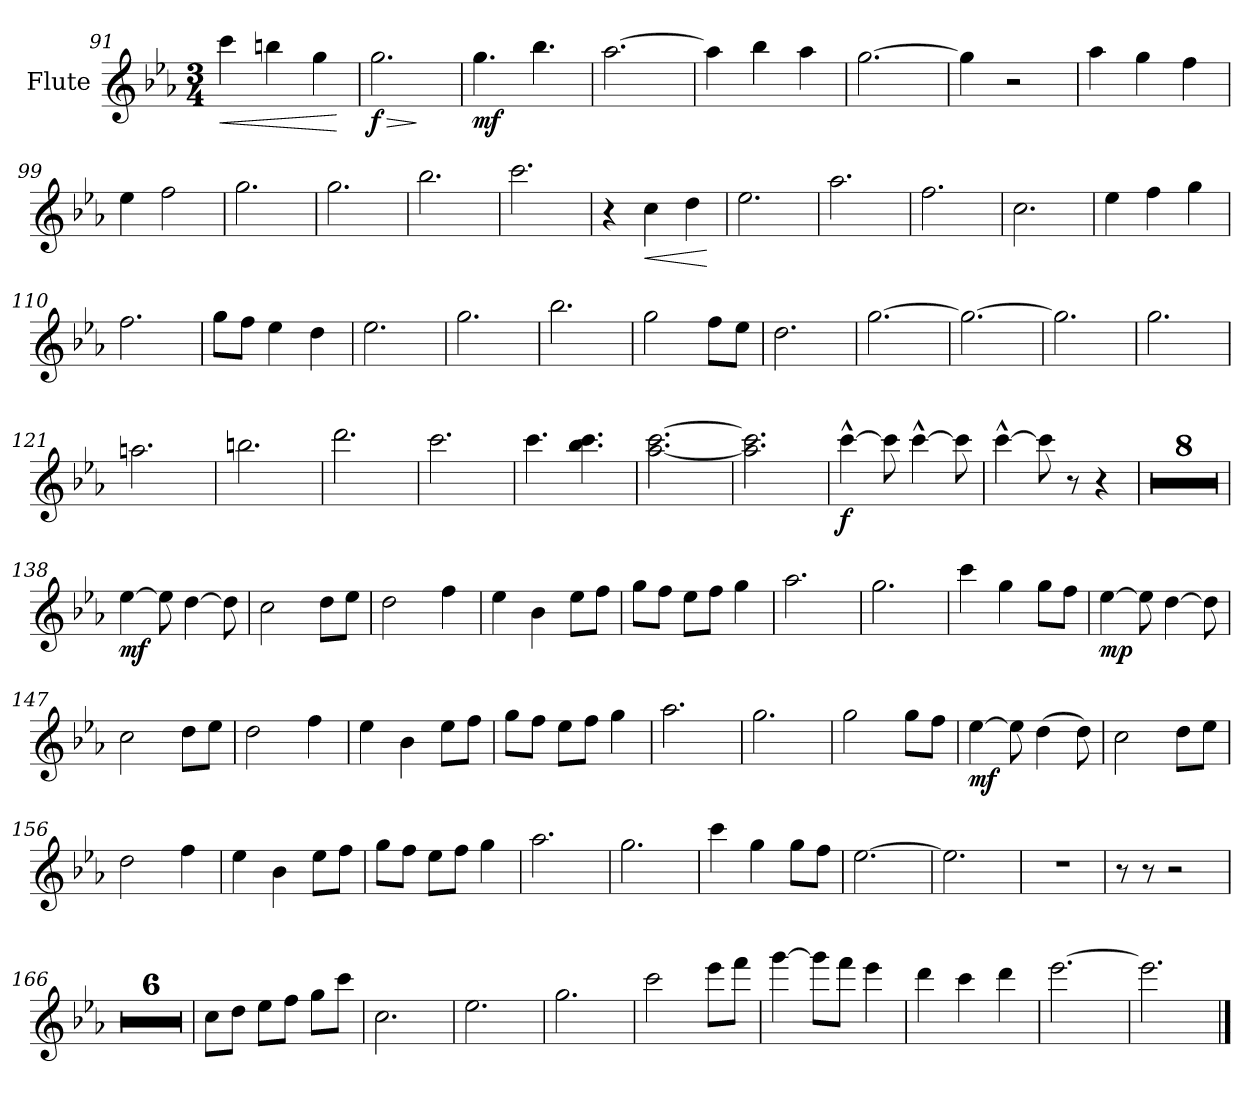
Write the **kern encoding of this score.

**kern	**dynam
*part1	*part1
*staff1	*staff1
*I"Flute	*
*I'Fl.	*
*clefG2	*
*k[b-e-a-]	*
*M3/4	*
=91	=91
!	!LO:HP:b
4ccc\	<
4bbn\	.
4gg\	.
.	[
=92	=92
!	!LO:HP:b
!	!LO:DY:n=1:b
2.gg\	> f
.	]
=93	=93
!	!LO:DY:b
4.gg\	mf
4.bb-\	.
!!LO:PB:g=z
=94	=94
[2.aa-\	.
=95	=95
4aa-\]	.
4bb-\	.
4aa-\	.
=96	=96
[2.gg\	.
=97	=97
4gg\]	.
2r	.
=98	=98
4aa-\	.
4gg\	.
4ff\	.
=99	=99
4ee-\	.
2ff\	.
=100	=100
2.gg\	.
=101	=101
2.gg\	.
=102	=102
2.bb-\	.
=103	=103
2.ccc\	.
=104	=104
4r	.
!	!LO:HP:b
4cc\	<
4dd\	.
.	[
=105	=105
2.ee-\	.
=106	=106
2.aa-\	.
=107	=107
2.ff\	.
!!LO:LB:g=z
=108	=108
2.cc\	.
=109	=109
4ee-\	.
4ff\	.
4gg\	.
=110	=110
2.ff\	.
=111	=111
8gg\L	.
8ff\J	.
4ee-\	.
4dd\	.
=112	=112
2.ee-\	.
=113	=113
2.gg\	.
=114	=114
2.bb-\	.
=115	=115
2gg\	.
8ff\L	.
8ee-\J	.
=116	=116
2.dd\	.
=117	=117
[2.gg\	.
=118	=118
2.gg\_	.
=119	=119
2.gg\]	.
=120	=120
2.gg\	.
=121	=121
2.aan\	.
!!LO:LB:g=z
=122	=122
2.bbn\	.
=123	=123
2.ddd\	.
=124	=124
2.ccc\	.
=125	=125
4.ccc\	.
4.bb-\ 4.ccc\	.
=126	=126
[2.aa-\ [2.ccc\	.
=127	=127
2.aa-\] 2.ccc\]	.
=128	=128
!	!LO:DY:b
[4ccc^^\	f
8ccc\]	.
[4ccc^^\	.
8ccc\]	.
=129	=129
[4ccc^^\	.
8ccc\]	.
8r	.
4r	.
=130	=130
2.r	.
=131	=131
2.r	.
=132	=132
2.r	.
=133	=133
2.r	.
=134	=134
2.r	.
!!LO:LB:g=z
=135	=135
2.r	.
=136	=136
2.r	.
=137	=137
2.r	.
=138	=138
!	!LO:DY:b
[4ee-\	mf
8ee-\]	.
[4dd\	.
8dd\]	.
=139	=139
2cc\	.
8dd\L	.
8ee-\J	.
=140	=140
2dd\	.
4ff\	.
=141	=141
4ee-\	.
4b-\	.
8ee-\L	.
8ff\J	.
=142	=142
8gg\L	.
8ff\J	.
8ee-\L	.
8ff\J	.
4gg\	.
=143	=143
2.aa-\	.
=144	=144
2.gg\	.
=145	=145
4ccc\	.
4gg\	.
8gg\L	.
8ff\J	.
!!LO:LB:g=z
=146	=146
!	!LO:DY:b
[4ee-\	mp
8ee-\]	.
[4dd\	.
8dd\]	.
=147	=147
2cc\	.
8dd\L	.
8ee-\J	.
=148	=148
2dd\	.
4ff\	.
=149	=149
4ee-\	.
4b-\	.
8ee-\L	.
8ff\J	.
=150	=150
8gg\L	.
8ff\J	.
8ee-\L	.
8ff\J	.
4gg\	.
=151	=151
2.aa-\	.
=152	=152
2.gg\	.
=153	=153
2gg\	.
8gg\L	.
8ff\J	.
=154	=154
!	!LO:DY:b
[4ee-\	mf
8ee-\]	.
(4dd\	.
8dd\)	.
=155	=155
2cc\	.
8dd\L	.
8ee-\J	.
=156	=156
2dd\	.
4ff\	.
!!LO:LB:g=z
=157	=157
4ee-\	.
4b-\	.
8ee-\L	.
8ff\J	.
=158	=158
8gg\L	.
8ff\J	.
8ee-\L	.
8ff\J	.
4gg\	.
=159	=159
2.aa-\	.
=160	=160
2.gg\	.
=161	=161
4ccc\	.
4gg\	.
8gg\L	.
8ff\J	.
=162	=162
[2.ee-\	.
=163	=163
2.ee-\]	.
=164	=164
2.r	.
=165	=165
8r	.
8r	.
2r	.
=166	=166
2.r	.
=167	=167
2.r	.
=168	=168
2.r	.
=169	=169
2.r	.
=170	=170
2.r	.
!!LO:LB:g=z
=171	=171
2.r	.
=172	=172
8cc\L	.
8dd\J	.
8ee-\L	.
8ff\J	.
8gg\L	.
8ccc\J	.
=173	=173
2.cc\	.
=174	=174
2.ee-\	.
=175	=175
2.gg\	.
=176	=176
2ccc\	.
8eee-\L	.
8fff\J	.
=177	=177
[4ggg\	.
8ggg\L]	.
8fff\J	.
4eee-\	.
=178	=178
4ddd\	.
4ccc\	.
4ddd\	.
=179	=179
[2.eee-\	.
=180	=180
2.eee-\]	.
==	==
*-	*-
